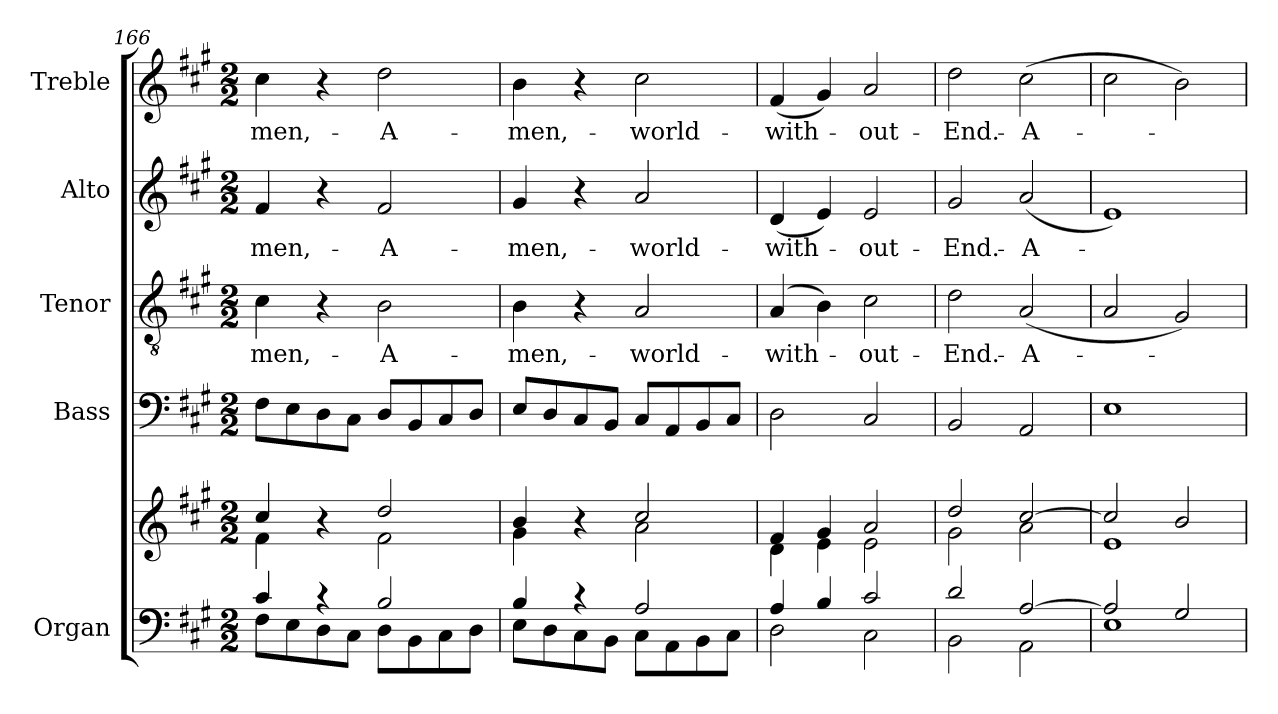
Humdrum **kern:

**kern	**kern	**kern	**kern	**text	**kern	**text	**kern	**text
*part5	*part5	*part4	*part3	*part3	*part2	*part2	*part1	*part1
*staff6	*staff5	*staff4	*staff3	*staff3	*staff2	*staff2	*staff1	*staff1
*I"Organ	*	*I"Bass	*I"Tenor	*	*I"Alto	*	*I"Treble	*
*I'Org.	*	*I'B.	*I'T.	*	*I'A.	*	*I'Tr.	*
!!LO:LB:g=z
*clefF4	*clefG2	*clefF4	*clefGv2	*	*clefG2	*	*clefG2	*
*	*	*	*ITrd7c12	*	*	*	*	*
*k[f#c#g#]	*k[f#c#g#]	*k[f#c#g#]	*k[f#c#g#]	*	*k[f#c#g#]	*	*k[f#c#g#]	*
*A:	*A:	*A:	*A:	*	*A:	*	*A:	*
*M2/2	*M2/2	*M2/2	*M2/2	*	*M2/2	*	*M2/2	*
=166	=166	=166	=166	=166	=166	=166	=166	=166
*^	*^	*	*	*	*	*	*	*
!	!	!	!	!	!	!LO:LY:b:color=#000000	!	!	!	!
!	!	!	!	!	!	!	!	!LO:LY:b:color=#000000	!	!
!	!	!	!	!	!	!	!	!	!	!LO:LY:b:color=#000000
4c#i/	8F#i\L	4cc#i/	4f#i\	8F#i\L	4C#i\	-men,-	4f#i/	-men,-	4cc#i\	-men,-
.	8Ei\	.	.	8Ei\	.	.	.	.	.	.
4r	8Di\	4r	4ryy	8Di\	4r	.	4r	.	4r	.
.	8C#i\J	.	.	8C#i\J	.	.	.	.	.	.
!	!	!	!	!	!	!LO:LY:b:color=#000000	!	!	!	!
!	!	!	!	!	!	!	!	!LO:LY:b:color=#000000	!	!
!	!	!	!	!	!	!	!	!	!	!LO:LY:b:color=#000000
2Bi/	8Di\L	2ddi/	2f#i\	8Di/L	2BBi\	-A-	2f#i/	-A-	2ddi\	-A-
.	8BBi\	.	.	8BBi/	.	.	.	.	.	.
.	8C#i\	.	.	8C#i/	.	.	.	.	.	.
.	8Di\J	.	.	8Di/J	.	.	.	.	.	.
=167	=167	=167	=167	=167	=167	=167	=167	=167	=167	=167
!	!	!	!	!	!	!LO:LY:b:color=#000000	!	!	!	!
!	!	!	!	!	!	!	!	!LO:LY:b:color=#000000	!	!
!	!	!	!	!	!	!	!	!	!	!LO:LY:b:color=#000000
4Bi/	8Ei\L	4bi/	4g#i\	8Ei/L	4BBi\	-men,-	4g#i/	-men,-	4bi\	-men,-
.	8Di\	.	.	8Di/	.	.	.	.	.	.
4r	8C#i\	4r	4ryy	8C#i/	4r	.	4r	.	4r	.
.	8BBi\J	.	.	8BBi/J	.	.	.	.	.	.
!	!	!	!	!	!	!LO:LY:b:color=#000000	!	!	!	!
!	!	!	!	!	!	!	!	!LO:LY:b:color=#000000	!	!
!	!	!	!	!	!	!	!	!	!	!LO:LY:b:color=#000000
2Ai/	8C#i\L	2cc#i/	2ai\	8C#i/L	2AAi/	-world-	2ai/	-world-	2cc#i\	-world-
.	8AAi\	.	.	8AAi/	.	.	.	.	.	.
.	8BBi\	.	.	8BBi/	.	.	.	.	.	.
.	8C#i\J	.	.	8C#i/J	.	.	.	.	.	.
=168	=168	=168	=168	=168	=168	=168	=168	=168	=168	=168
!	!	!	!	!	!	!LO:LY:b:color=#000000	!	!	!	!
!	!	!	!	!	!	!	!	!LO:LY:b:color=#000000	!	!
!	!	!	!	!	!	!	!	!	!	!LO:LY:b:color=#000000
4Ai/	2Di\	4f#i/	4di\	2Di\	(4AAi/	-with-	(4di/	-with-	(4f#i/	-with-
4Bi/	.	4g#i/	4ei\	.	4BBi\)	.	4ei/)	.	4g#i/)	.
!	!	!	!	!	!	!LO:LY:b:color=#000000	!	!	!	!
!	!	!	!	!	!	!	!	!LO:LY:b:color=#000000	!	!
!	!	!	!	!	!	!	!	!	!	!LO:LY:b:color=#000000
2c#i/	2C#i\	2ai/	2ei\	2C#i/	2C#i\	-out-	2ei/	-out-	2ai/	-out-
=169	=169	=169	=169	=169	=169	=169	=169	=169	=169	=169
!	!	!	!	!	!	!LO:LY:b:color=#000000	!	!	!	!
!	!	!	!	!	!	!	!	!LO:LY:b:color=#000000	!	!
!	!	!	!	!	!	!	!	!	!	!LO:LY:b:color=#000000
2di/	2BBi\	2ddi/	2g#i\	2BBi/	2Di\	-End.-	2g#i/	-End.-	2ddi\	-End.-
!	!	!	!	!	!	!LO:LY:b:color=#000000	!	!	!	!
!	!	!	!	!	!	!	!	!LO:LY:b:color=#000000	!	!
!	!	!	!	!	!	!	!	!	!	!LO:LY:b:color=#000000
[2Ai/	2AAi\	[2cc#i/	2ai\	2AAi/	(2AAi/	-A-	(2ai/	-A-	(2cc#i\	-A-
=170	=170	=170	=170	=170	=170	=170	=170	=170	=170	=170
2Ai/]	1Ei	2cc#i/]	1ei	1Ei	2AAi/	.	1ei)	.	2cc#i\	.
2G#i/	.	2bi/	.	.	2GG#i/)	.	.	.	2bi\)	.
*v	*v	*	*	*	*	*	*	*	*	*
*	*v	*v	*	*	*	*	*	*	*
=	=	=	=	=	=	=	=	=
*-	*-	*-	*-	*-	*-	*-	*-	*-
